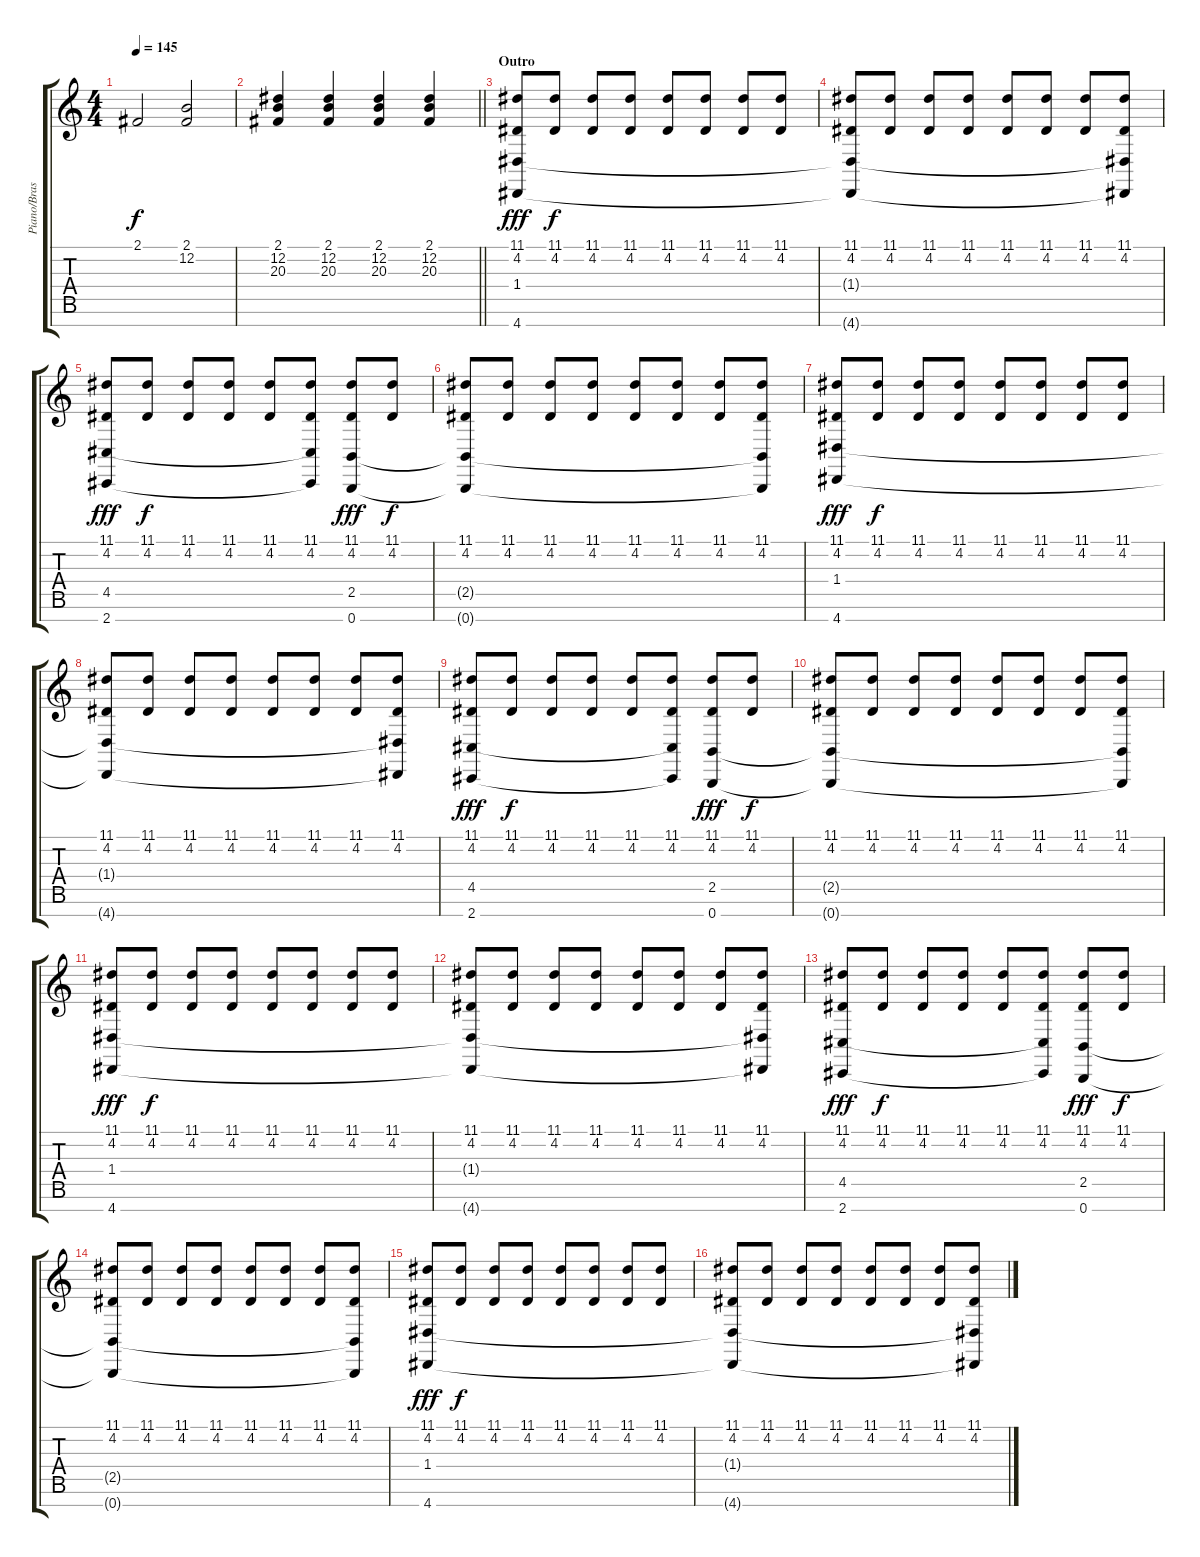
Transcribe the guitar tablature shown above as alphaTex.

\track ("Piano/Brass" "Piano/Bras") {instrument acousticgrandpiano}
\staff {score tabs}
\tuning (E4 B3 G3 D3 A2 E2 B1) {hide}
\ts (4 4)
\tempo 145
\clef g2
\ks c
2.1.2{dy f} (2.1 12.2).2 |
\barLineRight lightlight
(2.1 12.2 20.3).4 (2.1 12.2 20.3).4 (2.1 12.2 20.3).4 (2.1 12.2 20.3).4 |
\section ("" "Outro")
(11.1 4.2 1.4 4.7).8{dy fff instrument acousticgrandpiano} (11.1 4.2).8{dy f} (11.1 4.2).8 (11.1 4.2).8 (11.1 4.2).8 (11.1 4.2).8 (11.1 4.2).8 (11.1 4.2).8 |
(11.1 4.2 1.4{t} 4.7{t}).8 (11.1 4.2).8 (11.1 4.2).8 (11.1 4.2).8 (11.1 4.2).8 (11.1 4.2).8 (11.1 4.2).8 (11.1 4.2 1.4{t} 4.7{t}).8 |
(11.1 4.2 4.5 2.7).8{dy fff} (11.1 4.2).8{dy f} (11.1 4.2).8 (11.1 4.2).8 (11.1 4.2).8 (11.1 4.2 4.5{t} 2.7{t}).8 (11.1 4.2 2.5 0.7).8{dy fff} (11.1 4.2).8{dy f} |
(11.1 4.2 2.5{t} 0.7{t}).8 (11.1 4.2).8 (11.1 4.2).8 (11.1 4.2).8 (11.1 4.2).8 (11.1 4.2).8 (11.1 4.2).8 (11.1 4.2 2.5{t} 0.7{t}).8 |
(11.1 4.2 1.4 4.7).8{dy fff} (11.1 4.2).8{dy f} (11.1 4.2).8 (11.1 4.2).8 (11.1 4.2).8 (11.1 4.2).8 (11.1 4.2).8 (11.1 4.2).8 |
(11.1 4.2 1.4{t} 4.7{t}).8 (11.1 4.2).8 (11.1 4.2).8 (11.1 4.2).8 (11.1 4.2).8 (11.1 4.2).8 (11.1 4.2).8 (11.1 4.2 1.4{t} 4.7{t}).8 |
(11.1 4.2 4.5 2.7).8{dy fff} (11.1 4.2).8{dy f} (11.1 4.2).8 (11.1 4.2).8 (11.1 4.2).8 (11.1 4.2 4.5{t} 2.7{t}).8 (11.1 4.2 2.5 0.7).8{dy fff} (11.1 4.2).8{dy f} |
(11.1 4.2 2.5{t} 0.7{t}).8 (11.1 4.2).8 (11.1 4.2).8 (11.1 4.2).8 (11.1 4.2).8 (11.1 4.2).8 (11.1 4.2).8 (11.1 4.2 2.5{t} 0.7{t}).8 |
(11.1 4.2 1.4 4.7).8{dy fff} (11.1 4.2).8{dy f} (11.1 4.2).8 (11.1 4.2).8 (11.1 4.2).8 (11.1 4.2).8 (11.1 4.2).8 (11.1 4.2).8 |
(11.1 4.2 1.4{t} 4.7{t}).8 (11.1 4.2).8 (11.1 4.2).8 (11.1 4.2).8 (11.1 4.2).8 (11.1 4.2).8 (11.1 4.2).8 (11.1 4.2 1.4{t} 4.7{t}).8 |
(11.1 4.2 4.5 2.7).8{dy fff} (11.1 4.2).8{dy f} (11.1 4.2).8 (11.1 4.2).8 (11.1 4.2).8 (11.1 4.2 4.5{t} 2.7{t}).8 (11.1 4.2 2.5 0.7).8{dy fff} (11.1 4.2).8{dy f} |
(11.1 4.2 2.5{t} 0.7{t}).8 (11.1 4.2).8 (11.1 4.2).8 (11.1 4.2).8 (11.1 4.2).8 (11.1 4.2).8 (11.1 4.2).8 (11.1 4.2 2.5{t} 0.7{t}).8 |
(11.1 4.2 1.4 4.7).8{dy fff} (11.1 4.2).8{dy f} (11.1 4.2).8 (11.1 4.2).8 (11.1 4.2).8 (11.1 4.2).8 (11.1 4.2).8 (11.1 4.2).8 |
(11.1 4.2 1.4{t} 4.7{t}).8 (11.1 4.2).8 (11.1 4.2).8 (11.1 4.2).8 (11.1 4.2).8 (11.1 4.2).8 (11.1 4.2).8 (11.1 4.2 1.4{t} 4.7{t}).8
